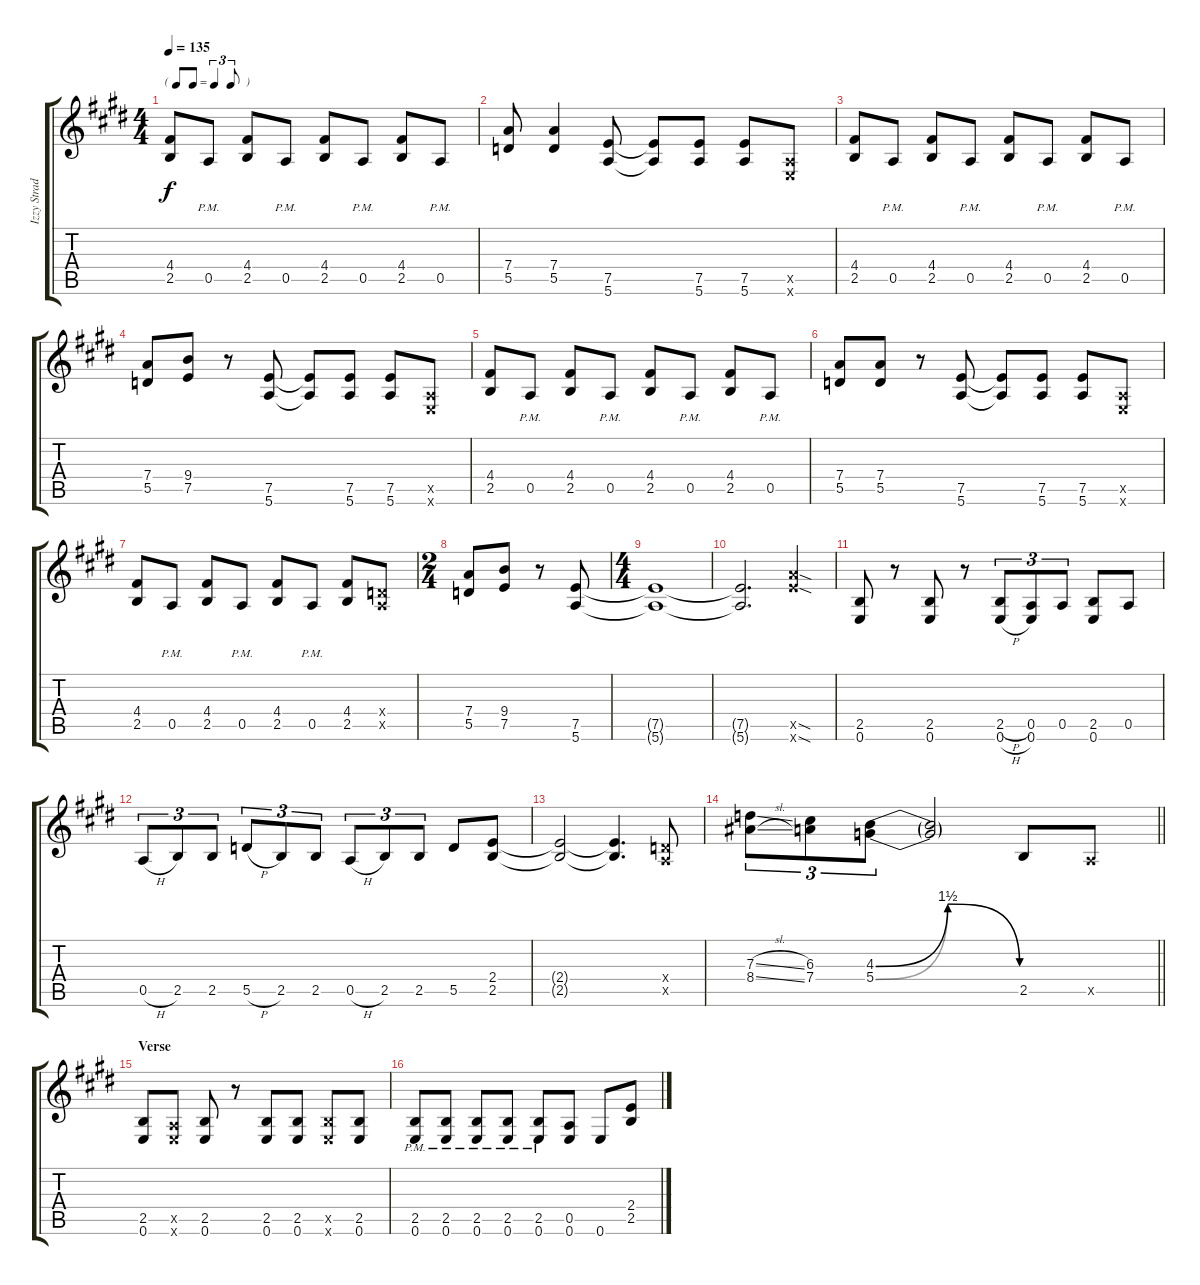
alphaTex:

\track ("Izzy Stradlin - Rhytm Guitar" "Izzy Strad") {instrument overdrivenguitar}
\staff {score tabs}
\tuning (E4 B3 G3 D3 A2 E2) {hide}
\ts (4 4)
\tf triplet8th
\tempo 135
\clef g2
\ks e
(4.4 2.5).8{dy f} 0.5{pm}.8 (4.4 2.5).8 0.5{pm}.8 (4.4 2.5).8 0.5{pm}.8 (4.4 2.5).8 0.5{pm}.8 |
(7.4 5.5).8 (7.4 5.5).4 (7.5 5.6).8 (7.5{t} 5.6{t}).8 (7.5 5.6).8 (7.5 5.6).8 (0.5{x} 0.6{x}).8 |
(4.4 2.5).8 0.5{pm}.8 (4.4 2.5).8 0.5{pm}.8 (4.4 2.5).8 0.5{pm}.8 (4.4 2.5).8 0.5{pm}.8 |
(7.4 5.5).8 (9.4 7.5).8 r.8 (7.5 5.6).8 (7.5{t} 5.6{t}).8 (7.5 5.6).8 (7.5 5.6).8 (0.5{x} 0.6{x}).8 |
(4.4 2.5).8 0.5{pm}.8 (4.4 2.5).8 0.5{pm}.8 (4.4 2.5).8 0.5{pm}.8 (4.4 2.5).8 0.5{pm}.8 |
(7.4 5.5).8 (7.4 5.5).8 r.8 (7.5 5.6).8 (7.5{t} 5.6{t}).8 (7.5 5.6).8 (7.5 5.6).8 (0.5{x} 0.6{x}).8 |
(4.4 2.5).8 0.5{pm}.8 (4.4 2.5).8 0.5{pm}.8 (4.4 2.5).8 0.5{pm}.8 (4.4 2.5).8 (0.4{x} 0.5{x}).8 |
\ts (2 4)
(7.4 5.5).8 (9.4 7.5).8 r.8 (7.5 5.6).8 |
\ts (4 4)
(7.5{t} 5.6{t}).1 |
(7.5{t} 5.6{t}).2{d} (12.5{sod x} 12.6{sod x}).4 |
(2.5 0.6).8 r.8 (2.5 0.6).8 r.8 (2.5{h} 0.6{h}).8{tu (3 2)} (0.5 0.6).8{tu (3 2)} 0.5.8{tu (3 2)} (2.5 0.6).8 0.5.8 |
0.5{h}.8{tu (3 2)} 2.5.8{tu (3 2)} 2.5.8{tu (3 2)} 5.5{h}.8{tu (3 2)} 2.5.8{tu (3 2)} 2.5.8{tu (3 2)} 0.5{h}.8{tu (3 2)} 2.5.8{tu (3 2)} 2.5.8{tu (3 2)} 5.5.8 (2.4 2.5).8 |
(2.4{t} 2.5{t}).2 (2.4{t} 2.5{t}).4{d} (0.4{x} 0.5{x}).8 |
\barLineRight lightlight
(7.3{sl} 8.4{sl}).8{tu (3 2)} (6.3 7.4).8{tu (3 2)} (4.3{be (bendrelease 0 0 30 6 30 6 60 0)} 5.4{be (bendrelease 0 0 30 6 30 6 60 0)}).8{tu (3 2)} (4.3{t} 5.4{t}).2 2.5.8 0.5{x}.8 |
\section ("" "Verse")
(2.5 0.6).8 (0.5{x} 0.6{x}).8 (2.5 0.6).8 r.8 (2.5 0.6).8 (2.5 0.6).8 (2.5{x} 0.6{x}).8 (2.5 0.6).8 |
(2.5{pm} 0.6{pm}).8 (2.5{pm} 0.6{pm}).8 (2.5{pm} 0.6{pm}).8 (2.5{pm} 0.6{pm}).8 (2.5{pm} 0.6{pm}).8 (0.5 0.6).8 0.6.8 (2.4 2.5).8
